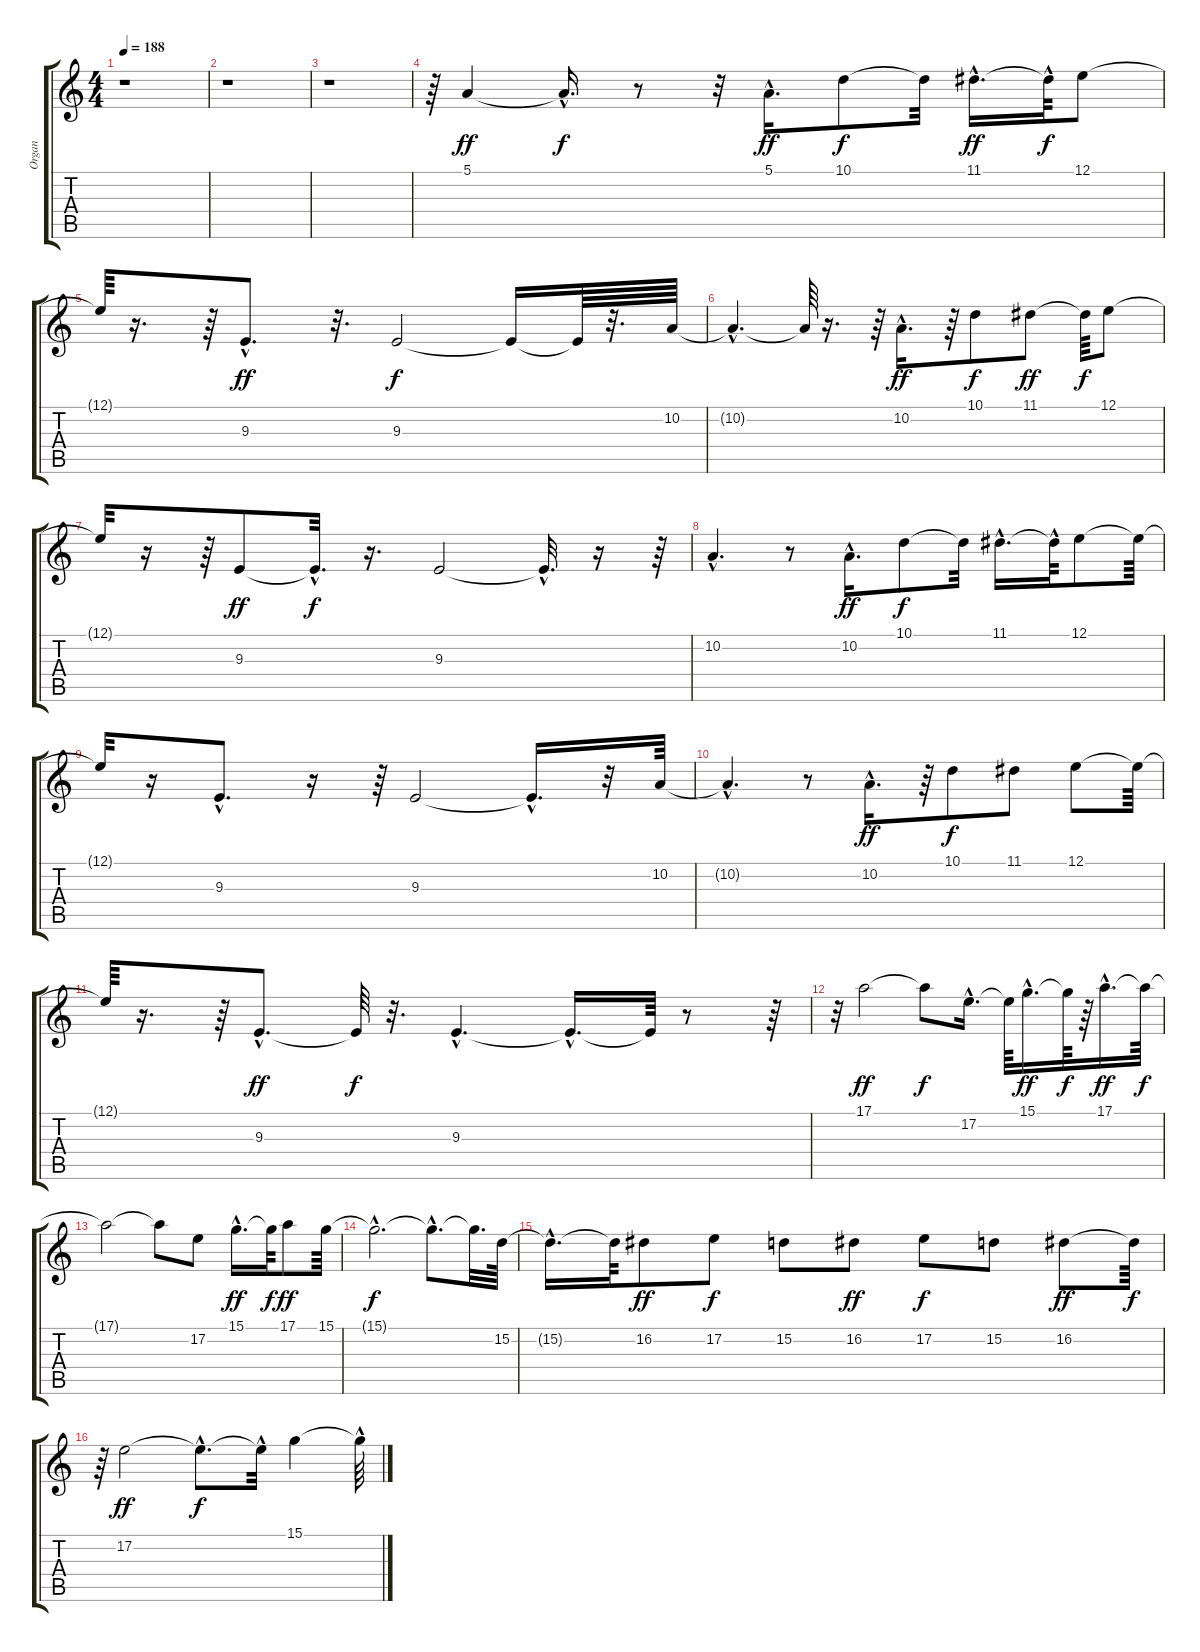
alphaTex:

\track ("Organ" "Organ") {instrument rockorgan}
\staff {score tabs}
\tuning (E4 B3 G3 D3 A2 E2) {hide}
\ts (4 4)
\tempo 188
\clef g2
\ks c
r.1{dy f} |
r.1 |
r.1 |
r.64 5.1.4{dy ff} 5.1{hac t}.16{d dy f} r.8 r.32 5.1{hac}.16{d dy ff} 10.1.8{dy f} 10.1{t}.32 11.1{hac}.16{d dy ff} 11.1{hac t}.64{dy f} 12.1.8 |
12.1{t}.64 r.16{d} r.64 9.3{hac}.8{d dy ff} r.32{d} 9.3.2{dy f} 9.3{t}.16 9.3{t}.64 r.32{d} 10.2.64 |
10.2{hac t}.4{d} 10.2{t}.64 r.16{d} r.64 10.2{hac}.16{d dy ff} r.64 10.1.8{dy f} 11.1.8{dy ff} 11.1{t}.64{dy f} 12.1.8 |
12.1{t}.32 r.16 r.64 9.3.8{dy ff} 9.3{hac t}.32{d dy f} r.16{d} 9.3.2 9.3{hac t}.32{d} r.16 r.64 |
10.2{hac}.4{d} r.8 10.2{hac}.16{d dy ff} 10.1.8{dy f} 10.1{t}.32 11.1{hac}.16{d} 11.1{hac t}.64 12.1.8 12.1{t}.64 |
12.1{t}.32 r.16 9.3{hac}.8{d} r.16 r.64 9.3.2 9.3{hac t}.16{d} r.32 10.2.64 |
10.2{hac t}.4{d} r.8 10.2{hac}.16{d dy ff} r.64 10.1.8{dy f} 11.1.8 12.1.8 12.1{t}.64 |
12.1{t}.64 r.16{d} r.64 9.3{hac}.8{d dy ff} 9.3{t}.64{dy f} r.32{d} 9.3{hac}.4{d} 9.3{hac t}.16{d} 9.3{t}.64 r.8 r.64 |
r.32 17.1.2{dy ff} 17.1{t}.8{dy f} 17.2{hac}.16{d} 17.2{t}.64 15.1{hac}.16{d dy ff} 15.1{t}.64{dy f} r.64 17.1{hac}.16{d dy ff} 17.1{t}.64{dy f} |
17.1{t}.2 17.1{t}.8 17.2.8 15.1{hac}.16{d dy ff} 15.1{t}.64{dy f} 17.1.8{dy ff} 15.1.64 |
15.1{hac t}.2{d dy f} 15.1{hac t}.8{d} 15.1{t}.32{d} 15.2.64 |
15.2{hac t}.16{d} 15.2{t}.64 16.2.8{dy ff} 17.2.8{dy f} 15.2.8 16.2.8{dy ff} 17.2.8{dy f} 15.2.8 16.2.8{dy ff} 16.2{t}.64{dy f} |
r.64 17.2.2{dy ff} 17.2{hac t}.8{d dy f} 17.2{hac t}.32 15.1.4 15.1{hac t}.64
